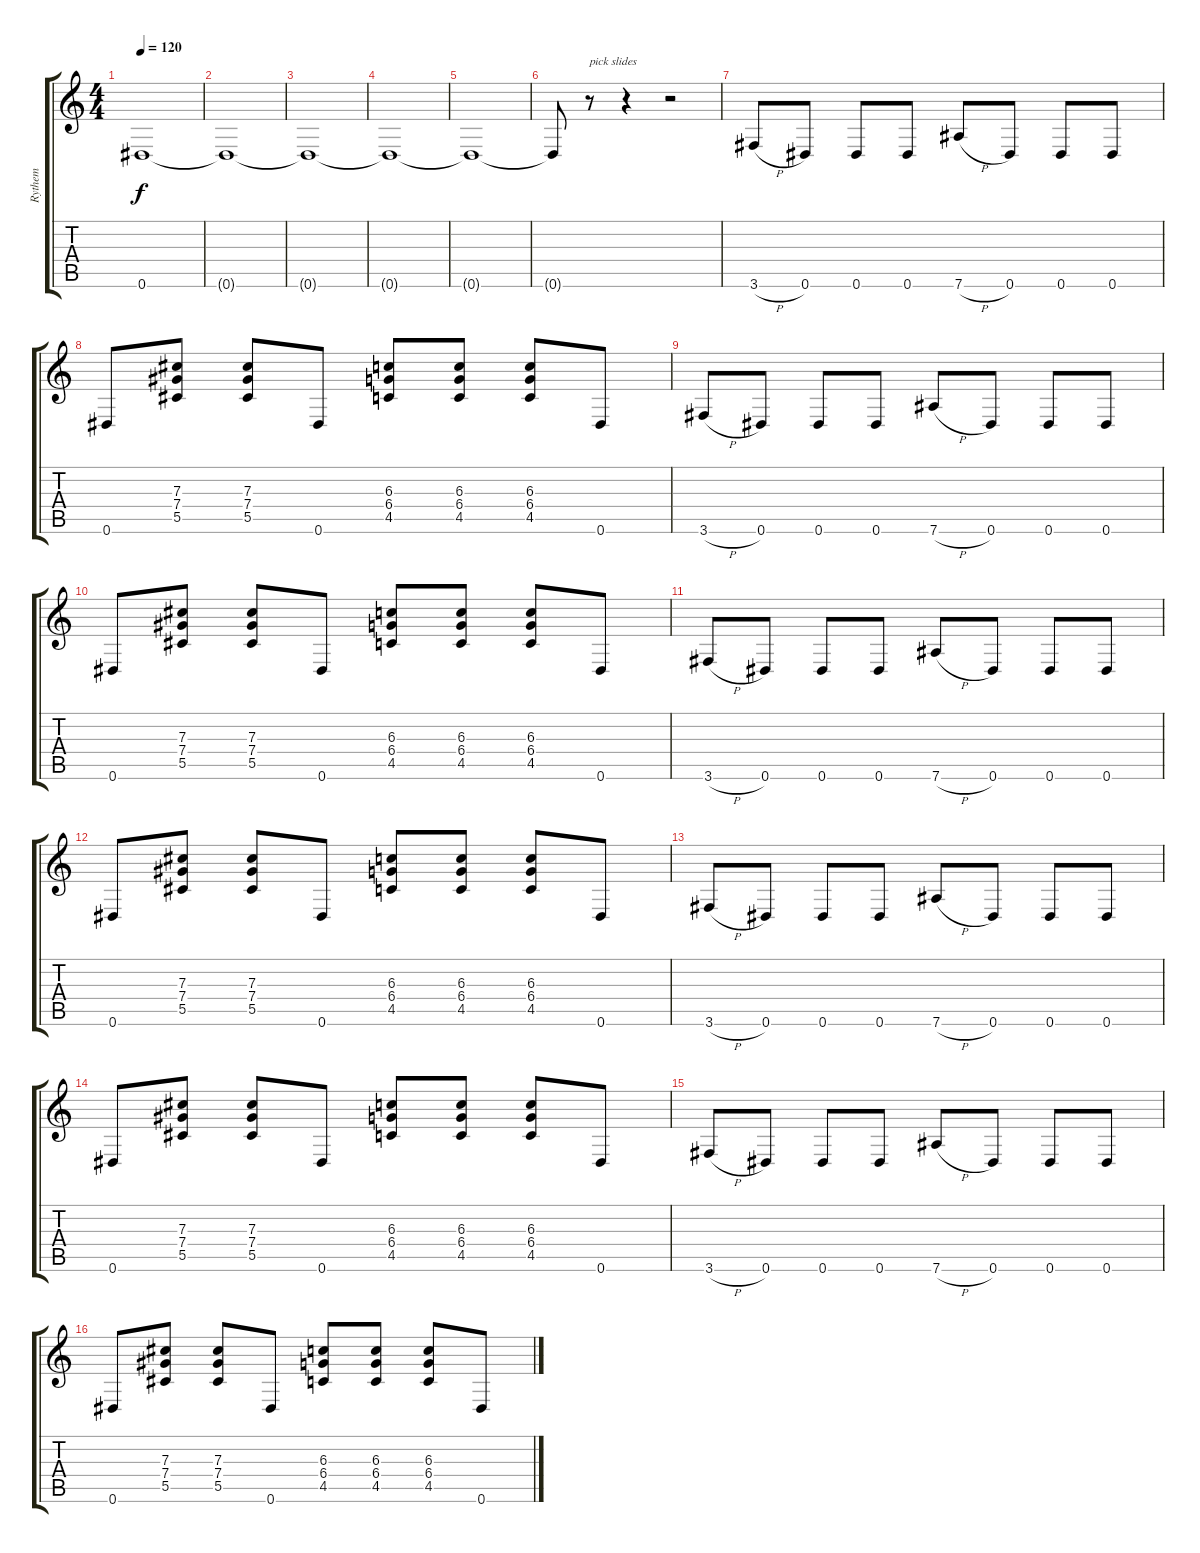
\track ("Rythem" "Rythem") {instrument overdrivenguitar}
\staff {score tabs}
\tuning (Eb4 Bb3 Gb3 Db3 Ab2 Eb2) {hide}
\ts (4 4)
\tempo 120
\clef g2
\ks c
0.6{t}.1{dy f} |
0.6{t}.1 |
0.6{t}.1 |
0.6{t}.1 |
0.6{t}.1 |
0.6{t}.8 r.8{txt "pick slides"} r.4 r.2 |
3.6{h}.8 0.6.8 0.6.8 0.6.8 7.6{h}.8 0.6.8 0.6.8 0.6.8 |
0.6.8 (7.3 7.4 5.5).8 (7.3 7.4 5.5).8 0.6.8 (6.3 6.4 4.5).8 (6.3 6.4 4.5).8 (6.3 6.4 4.5).8 0.6.8 |
3.6{h}.8 0.6.8 0.6.8 0.6.8 7.6{h}.8 0.6.8 0.6.8 0.6.8 |
0.6.8 (7.3 7.4 5.5).8 (7.3 7.4 5.5).8 0.6.8 (6.3 6.4 4.5).8 (6.3 6.4 4.5).8 (6.3 6.4 4.5).8 0.6.8 |
3.6{h}.8 0.6.8 0.6.8 0.6.8 7.6{h}.8 0.6.8 0.6.8 0.6.8 |
0.6.8 (7.3 7.4 5.5).8 (7.3 7.4 5.5).8 0.6.8 (6.3 6.4 4.5).8 (6.3 6.4 4.5).8 (6.3 6.4 4.5).8 0.6.8 |
3.6{h}.8 0.6.8 0.6.8 0.6.8 7.6{h}.8 0.6.8 0.6.8 0.6.8 |
0.6.8 (7.3 7.4 5.5).8 (7.3 7.4 5.5).8 0.6.8 (6.3 6.4 4.5).8 (6.3 6.4 4.5).8 (6.3 6.4 4.5).8 0.6.8 |
3.6{h}.8 0.6.8 0.6.8 0.6.8 7.6{h}.8 0.6.8 0.6.8 0.6.8 |
0.6.8 (7.3 7.4 5.5).8 (7.3 7.4 5.5).8 0.6.8 (6.3 6.4 4.5).8 (6.3 6.4 4.5).8 (6.3 6.4 4.5).8 0.6.8
